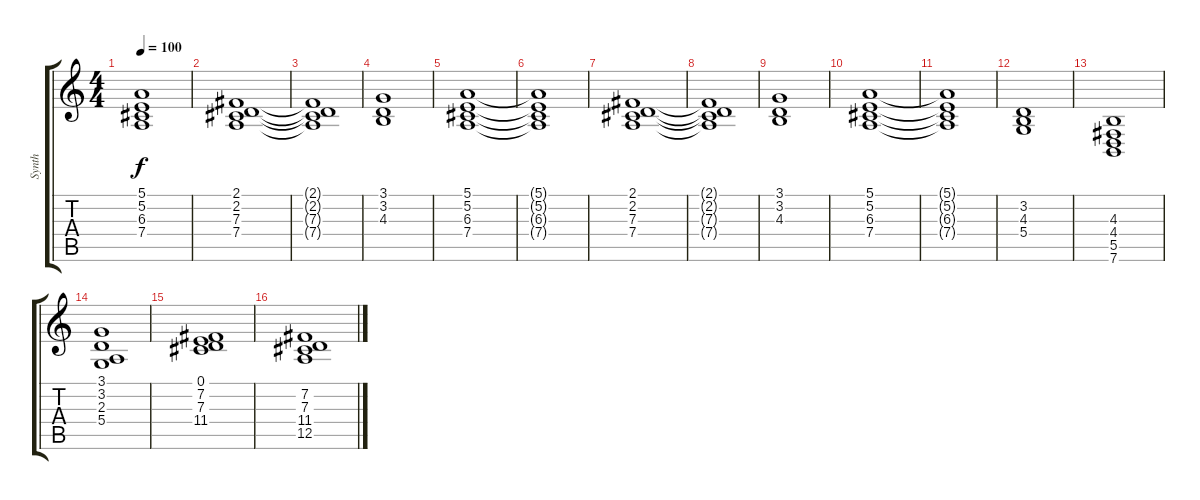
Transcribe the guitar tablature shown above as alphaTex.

\track ("Synth" "Synth") {instrument synthstrings1}
\staff {score tabs}
\tuning (E4 B3 G3 D3 A2 E2) {hide}
\ts (4 4)
\tempo 100
\clef g2
\ks c
(5.1{t} 5.2{t} 6.3{t} 7.4{t}).1{dy f} |
(2.1 2.2 7.3 7.4).1 |
(2.1{t} 2.2{t} 7.3{t} 7.4{t}).1 |
(3.1 3.2 4.3).1 |
(5.1 5.2 6.3 7.4).1 |
(5.1{t} 5.2{t} 6.3{t} 7.4{t}).1 |
(2.1 2.2 7.3 7.4).1 |
(2.1{t} 2.2{t} 7.3{t} 7.4{t}).1 |
(3.1 3.2 4.3).1 |
(5.1 5.2 6.3 7.4).1 |
(5.1{t} 5.2{t} 6.3{t} 7.4{t}).1 |
(3.2 4.3 5.4).1 |
(4.3 4.4 5.5 7.6).1 |
(3.1 3.2 2.3 5.4).1 |
(0.1 7.2 7.3 11.4).1 |
(7.2 7.3 11.4 12.5).1
